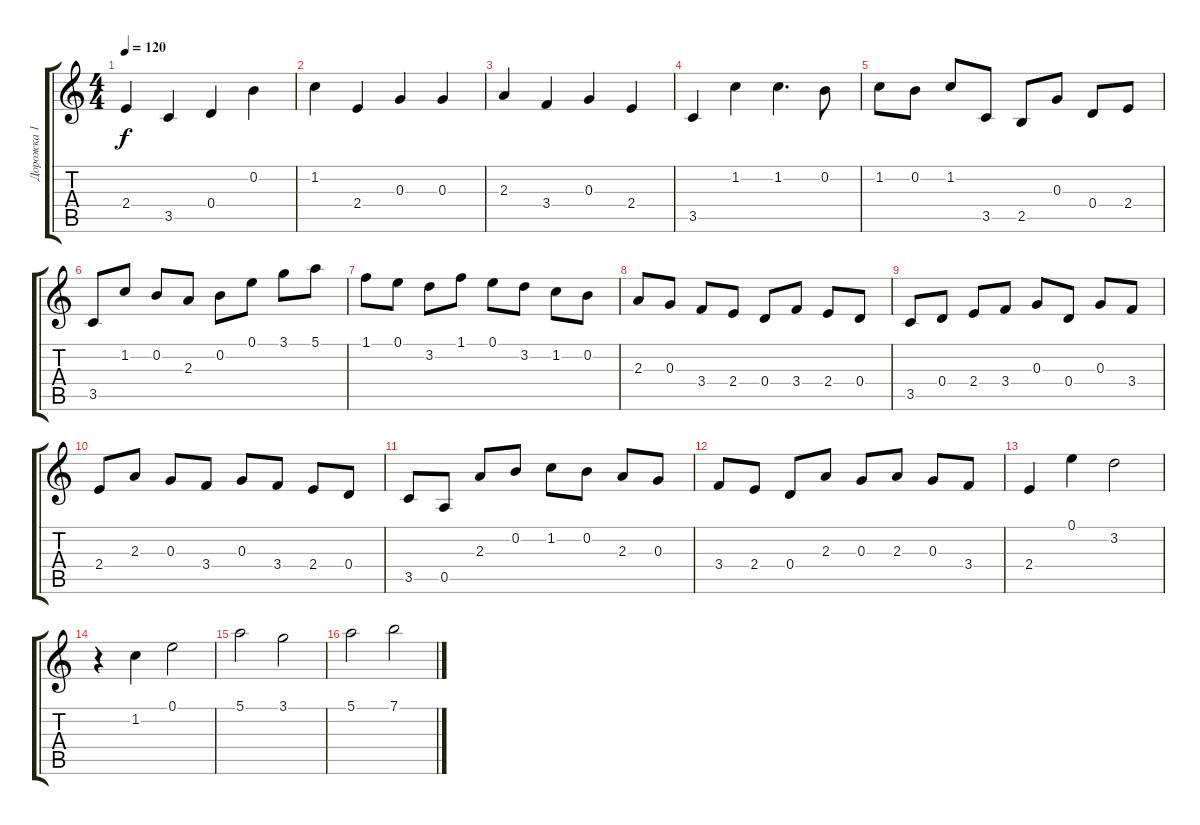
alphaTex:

\track ("Дорожка 1" "Дорожка 1") {instrument acousticguitarsteel}
\staff {score tabs}
\tuning (E4 B3 G3 D3 A2 E2) {hide}
\ts (4 4)
\tempo 120
\clef g2
\ks c
2.4.4{dy f} 3.5.4 0.4.4 0.2.4 |
1.2.4 2.4.4 0.3.4 0.3.4 |
2.3.4 3.4.4 0.3.4 2.4.4 |
3.5.4 1.2.4 1.2.4{d} 0.2.8 |
1.2.8 0.2.8 1.2.8 3.5.8 2.5.8 0.3.8 0.4.8 2.4.8 |
3.5.8 1.2.8 0.2.8 2.3.8 0.2.8 0.1.8 3.1.8 5.1.8 |
1.1.8 0.1.8 3.2.8 1.1.8 0.1.8 3.2.8 1.2.8 0.2.8 |
2.3.8 0.3.8 3.4.8 2.4.8 0.4.8 3.4.8 2.4.8 0.4.8 |
3.5.8 0.4.8 2.4.8 3.4.8 0.3.8 0.4.8 0.3.8 3.4.8 |
2.4.8 2.3.8 0.3.8 3.4.8 0.3.8 3.4.8 2.4.8 0.4.8 |
3.5.8 0.5.8 2.3.8 0.2.8 1.2.8 0.2.8 2.3.8 0.3.8 |
3.4.8 2.4.8 0.4.8 2.3.8 0.3.8 2.3.8 0.3.8 3.4.8 |
2.4.4 0.1.4 3.2.2 |
r.4 1.2.4 0.1.2 |
5.1.2 3.1.2 |
5.1.2 7.1.2
